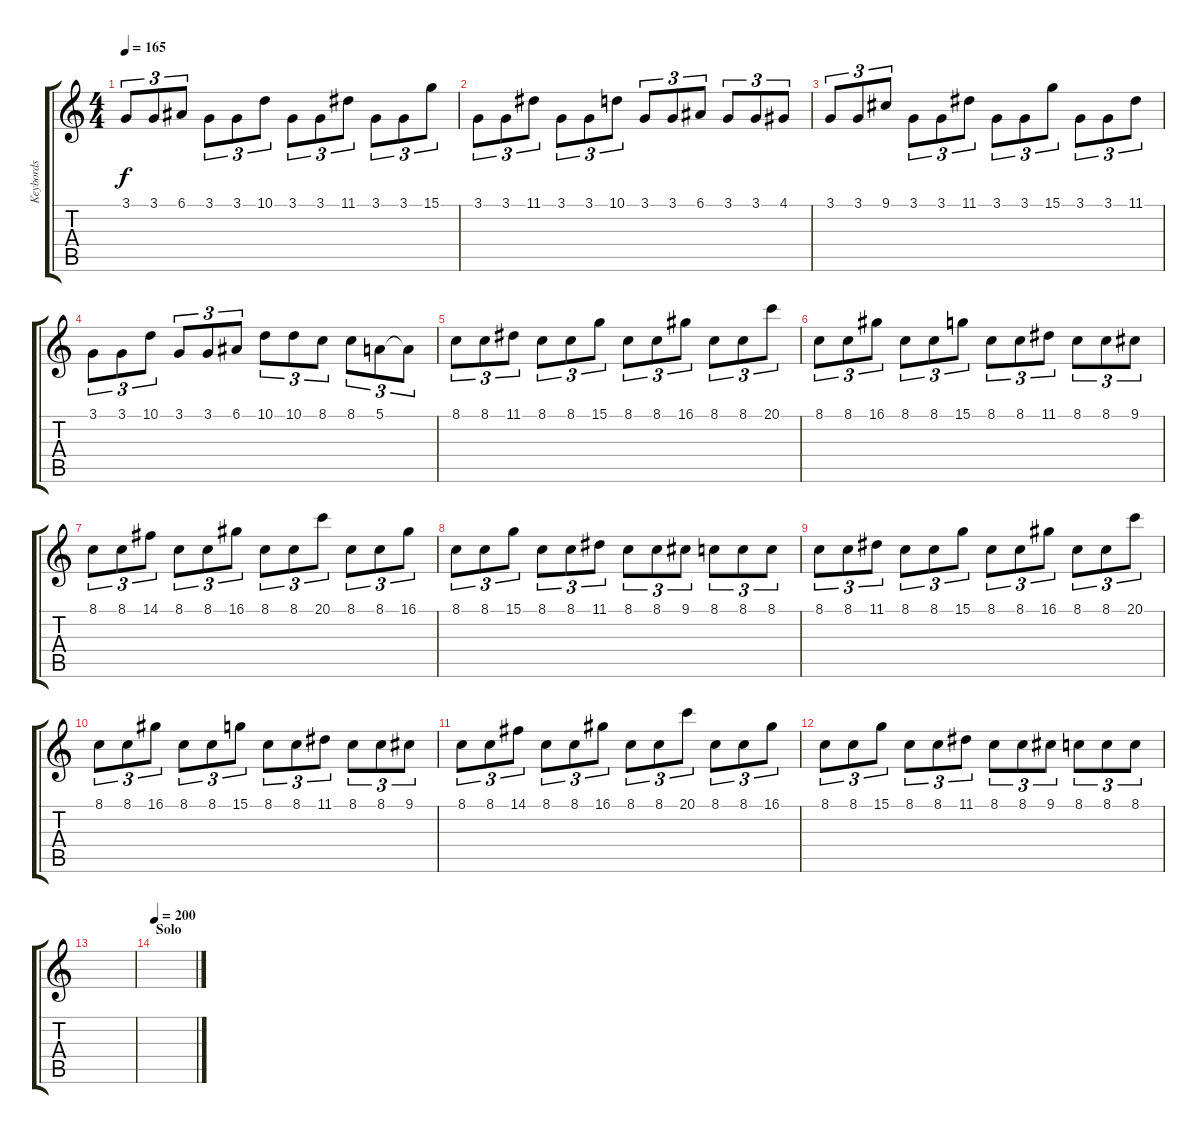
\track ("Keybords" "Keybords") {instrument musicbox}
\staff {score tabs}
\tuning (E4 B3 G3 D3 A2 E2) {hide}
\ts (4 4)
\tempo 165
\clef g2
\ks c
3.1.8{tu (3 2) dy f} 3.1.8{tu (3 2)} 6.1.8{tu (3 2)} 3.1.8{tu (3 2)} 3.1.8{tu (3 2)} 10.1.8{tu (3 2)} 3.1.8{tu (3 2)} 3.1.8{tu (3 2)} 11.1.8{tu (3 2)} 3.1.8{tu (3 2)} 3.1.8{tu (3 2)} 15.1.8{tu (3 2)} |
3.1.8{tu (3 2)} 3.1.8{tu (3 2)} 11.1.8{tu (3 2)} 3.1.8{tu (3 2)} 3.1.8{tu (3 2)} 10.1.8{tu (3 2)} 3.1.8{tu (3 2)} 3.1.8{tu (3 2)} 6.1.8{tu (3 2)} 3.1.8{tu (3 2)} 3.1.8{tu (3 2)} 4.1.8{tu (3 2)} |
3.1.8{tu (3 2)} 3.1.8{tu (3 2)} 9.1.8{tu (3 2)} 3.1.8{tu (3 2)} 3.1.8{tu (3 2)} 11.1.8{tu (3 2)} 3.1.8{tu (3 2)} 3.1.8{tu (3 2)} 15.1.8{tu (3 2)} 3.1.8{tu (3 2)} 3.1.8{tu (3 2)} 11.1.8{tu (3 2)} |
3.1.8{tu (3 2)} 3.1.8{tu (3 2)} 10.1.8{tu (3 2)} 3.1.8{tu (3 2)} 3.1.8{tu (3 2)} 6.1.8{tu (3 2)} 10.1.8{tu (3 2)} 10.1.8{tu (3 2)} 8.1.8{tu (3 2)} 8.1.8{tu (3 2)} 5.1.8{tu (3 2)} 5.1{t}.8{tu (3 2)} |
8.1.8{tu (3 2)} 8.1.8{tu (3 2)} 11.1.8{tu (3 2)} 8.1.8{tu (3 2)} 8.1.8{tu (3 2)} 15.1.8{tu (3 2)} 8.1.8{tu (3 2)} 8.1.8{tu (3 2)} 16.1.8{tu (3 2)} 8.1.8{tu (3 2)} 8.1.8{tu (3 2)} 20.1.8{tu (3 2)} |
8.1.8{tu (3 2)} 8.1.8{tu (3 2)} 16.1.8{tu (3 2)} 8.1.8{tu (3 2)} 8.1.8{tu (3 2)} 15.1.8{tu (3 2)} 8.1.8{tu (3 2)} 8.1.8{tu (3 2)} 11.1.8{tu (3 2)} 8.1.8{tu (3 2)} 8.1.8{tu (3 2)} 9.1.8{tu (3 2)} |
8.1.8{tu (3 2)} 8.1.8{tu (3 2)} 14.1.8{tu (3 2)} 8.1.8{tu (3 2)} 8.1.8{tu (3 2)} 16.1.8{tu (3 2)} 8.1.8{tu (3 2)} 8.1.8{tu (3 2)} 20.1.8{tu (3 2)} 8.1.8{tu (3 2)} 8.1.8{tu (3 2)} 16.1.8{tu (3 2)} |
8.1.8{tu (3 2)} 8.1.8{tu (3 2)} 15.1.8{tu (3 2)} 8.1.8{tu (3 2)} 8.1.8{tu (3 2)} 11.1.8{tu (3 2)} 8.1.8{tu (3 2)} 8.1.8{tu (3 2)} 9.1.8{tu (3 2)} 8.1.8{tu (3 2)} 8.1.8{tu (3 2)} 8.1.8{tu (3 2)} |
8.1.8{tu (3 2)} 8.1.8{tu (3 2)} 11.1.8{tu (3 2)} 8.1.8{tu (3 2)} 8.1.8{tu (3 2)} 15.1.8{tu (3 2)} 8.1.8{tu (3 2)} 8.1.8{tu (3 2)} 16.1.8{tu (3 2)} 8.1.8{tu (3 2)} 8.1.8{tu (3 2)} 20.1.8{tu (3 2)} |
8.1.8{tu (3 2)} 8.1.8{tu (3 2)} 16.1.8{tu (3 2)} 8.1.8{tu (3 2)} 8.1.8{tu (3 2)} 15.1.8{tu (3 2)} 8.1.8{tu (3 2)} 8.1.8{tu (3 2)} 11.1.8{tu (3 2)} 8.1.8{tu (3 2)} 8.1.8{tu (3 2)} 9.1.8{tu (3 2)} |
8.1.8{tu (3 2)} 8.1.8{tu (3 2)} 14.1.8{tu (3 2)} 8.1.8{tu (3 2)} 8.1.8{tu (3 2)} 16.1.8{tu (3 2)} 8.1.8{tu (3 2)} 8.1.8{tu (3 2)} 20.1.8{tu (3 2)} 8.1.8{tu (3 2)} 8.1.8{tu (3 2)} 16.1.8{tu (3 2)} |
8.1.8{tu (3 2)} 8.1.8{tu (3 2)} 15.1.8{tu (3 2)} 8.1.8{tu (3 2)} 8.1.8{tu (3 2)} 11.1.8{tu (3 2)} 8.1.8{tu (3 2)} 8.1.8{tu (3 2)} 9.1.8{tu (3 2)} 8.1.8{tu (3 2)} 8.1.8{tu (3 2)} 8.1.8{tu (3 2)} |
|
\section ("" "Solo")
\tempo 200
